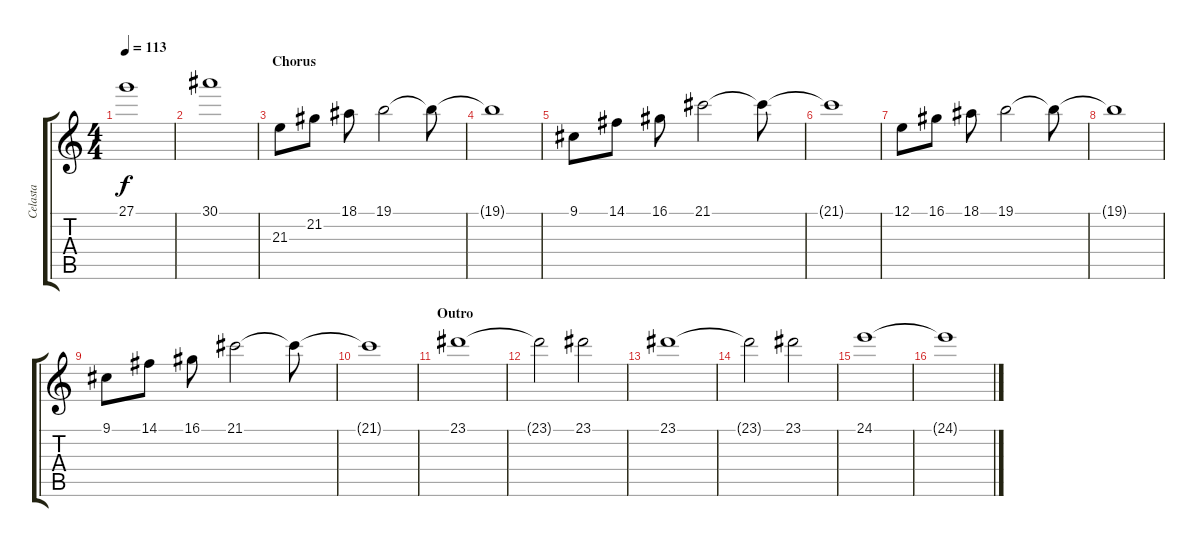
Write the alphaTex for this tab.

\track ("Celasta" "Celasta") {instrument celesta}
\staff {score tabs}
\tuning (E4 B3 G3 D3 A2 E2) {hide}
\ts (4 4)
\tempo 113
\clef g2
\ks c
27.1.1{dy f} |
30.1.1 |
\section ("" "Chorus")
21.3.8 21.2.8 18.1.8 19.1.2 19.1{t}.8 |
19.1{t}.1 |
9.1.8 14.1.8 16.1.8 21.1.2 21.1{t}.8 |
21.1{t}.1 |
12.1.8 16.1.8 18.1.8 19.1.2 19.1{t}.8 |
19.1{t}.1 |
9.1.8 14.1.8 16.1.8 21.1.2 21.1{t}.8 |
21.1{t}.1 |
\section ("" "Outro")
23.1.1 |
23.1{t}.2 23.1.2 |
23.1.1 |
23.1{t}.2 23.1.2 |
24.1.1 |
24.1{t}.1
